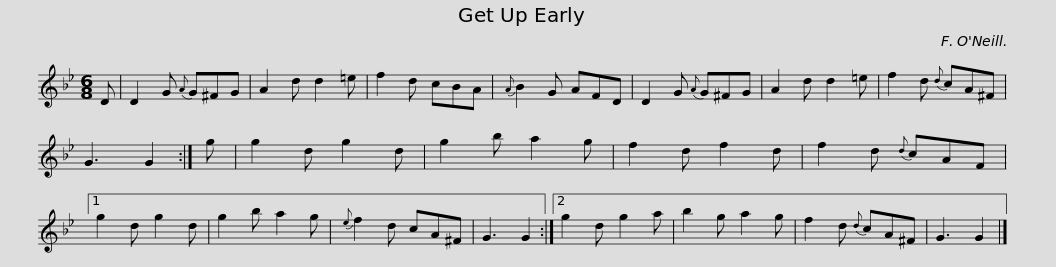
X:1
L:1/8
M:6/8
I:linebreak $
K:Gmin
V:1 treble
V:1
 D | D2 G{A} G^FG | A2 d d2 =e | f2 d cBA |{A} B2 G AFD | %5
 D2 G{A} G^FG | A2 d d2 =e | f2 d{d} cA^F |$ G3 G2 :| g | %10
 g2 d g2 d | g2 b a2 g | f2 d f2 d | f2 d{d} cAF |1 g2 d g2 d | %15
 g2 b a2 g |{e} f2 d cA^F | G3 G2 :|2$ g2 d g2 a | b2 g a2 g | %20
 f2 d{d} cA^F | G3 G2 |] %22
